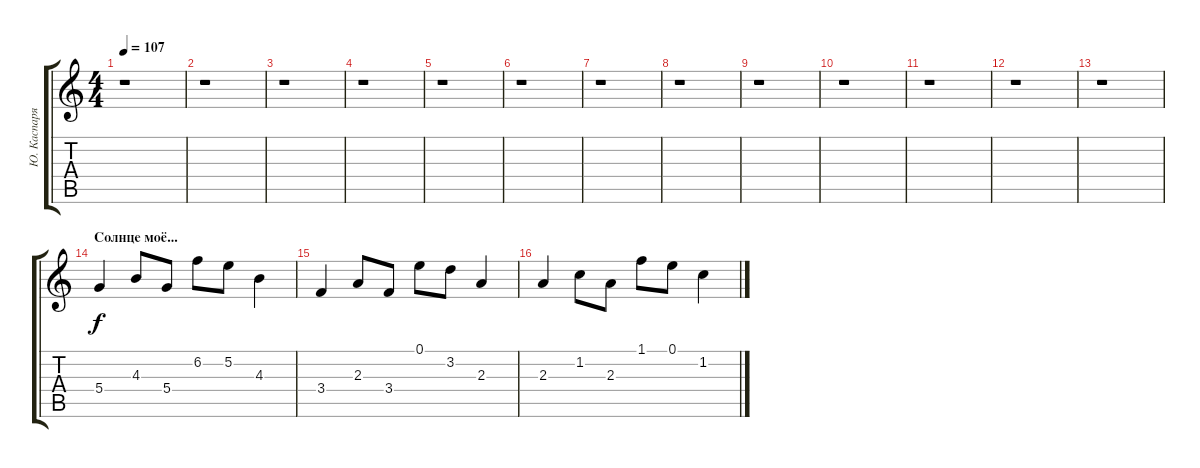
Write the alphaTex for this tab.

\track ("Ю. Каспарян" "Ю. Каспаря") {instrument electricguitarclean}
\staff {score tabs}
\tuning (E4 B3 G3 D3 A2 E2) {hide}
\ts (4 4)
\tempo 107
\clef g2
\ks c
r.1{dy f} |
r.1 |
r.1 |
r.1 |
r.1 |
r.1 |
r.1 |
r.1 |
r.1 |
r.1 |
r.1 |
r.1 |
r.1 |
\section ("" "Солнце моё...")
5.4.4{volume 8} 4.3.8 5.4.8 6.2.8 5.2.8 4.3.4 |
3.4.4 2.3.8 3.4.8 0.1.8 3.2.8 2.3.4 |
2.3.4 1.2.8 2.3.8 1.1.8 0.1.8 1.2.4
